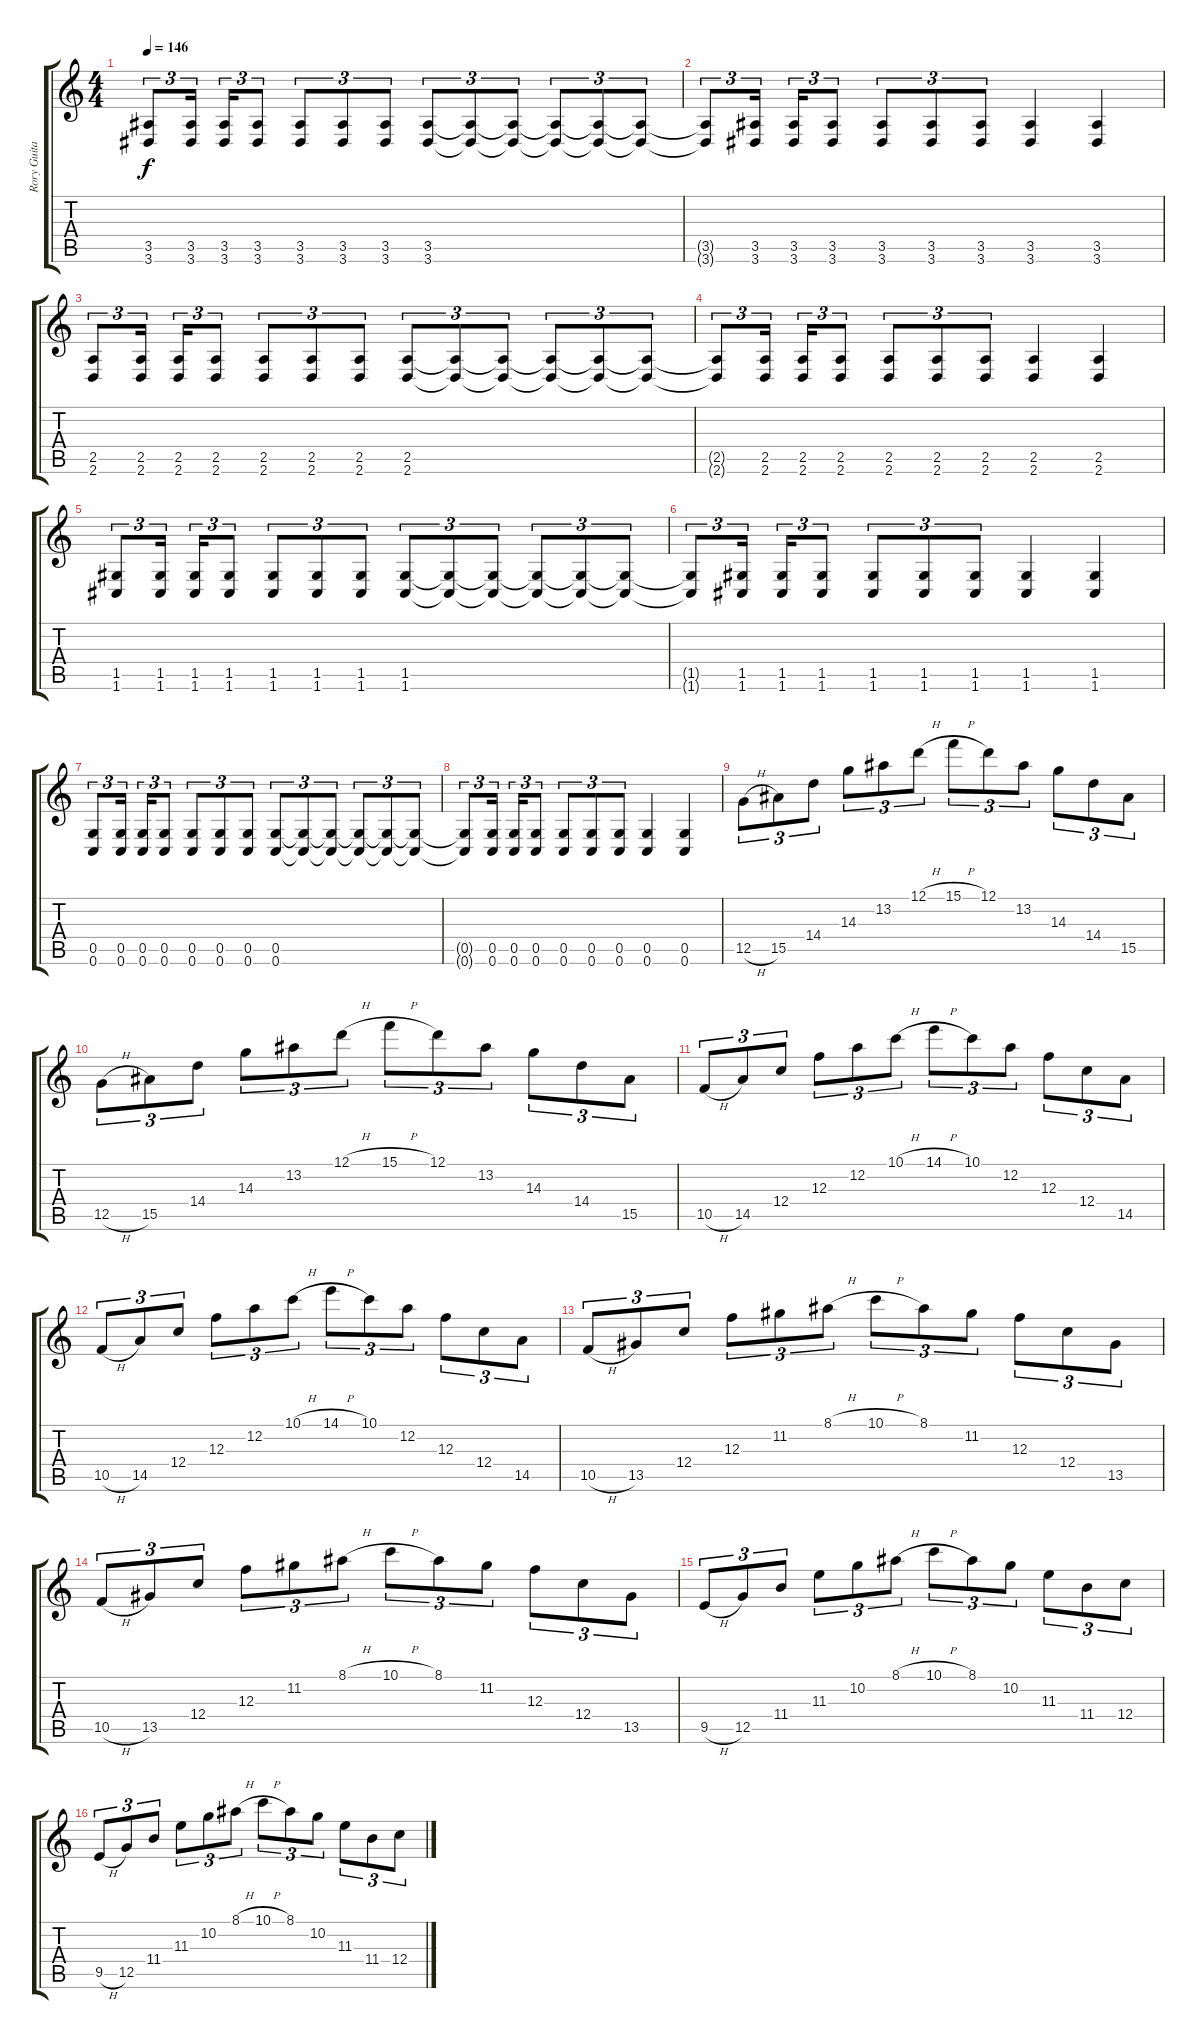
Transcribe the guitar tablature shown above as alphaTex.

\track ("Rory Guitar" "Rory Guita") {instrument overdrivenguitar}
\staff {score tabs}
\tuning (D4 A3 F3 C3 G2 C2) {hide}
\ts (4 4)
\tempo 146
\clef g2
\ks c
(3.5 3.6).8{tu (3 2) dy f} (3.5 3.6).16{tu (3 2) beam splitsecondary} (3.5 3.6).16{tu (3 2)} (3.5 3.6).8{tu (3 2)} (3.5 3.6).8{tu (3 2)} (3.5 3.6).8{tu (3 2)} (3.5 3.6).8{tu (3 2)} (3.5 3.6).8{tu (3 2)} (3.5{t} 3.6{t}).8{tu (3 2)} (3.5{t} 3.6{t}).8{tu (3 2)} (3.5{t} 3.6{t}).8{tu (3 2)} (3.5{t} 3.6{t}).8{tu (3 2)} (3.5{t} 3.6{t}).8{tu (3 2)} |
(3.5{t} 3.6{t}).8{tu (3 2)} (3.5 3.6).16{tu (3 2) beam splitsecondary} (3.5 3.6).16{tu (3 2)} (3.5 3.6).8{tu (3 2)} (3.5 3.6).8{tu (3 2)} (3.5 3.6).8{tu (3 2)} (3.5 3.6).8{tu (3 2)} (3.5 3.6).4 (3.5 3.6).4 |
(2.5 2.6).8{tu (3 2)} (2.5 2.6).16{tu (3 2) beam splitsecondary} (2.5 2.6).16{tu (3 2)} (2.5 2.6).8{tu (3 2)} (2.5 2.6).8{tu (3 2)} (2.5 2.6).8{tu (3 2)} (2.5 2.6).8{tu (3 2)} (2.5 2.6).8{tu (3 2)} (2.5{t} 2.6{t}).8{tu (3 2)} (2.5{t} 2.6{t}).8{tu (3 2)} (2.5{t} 2.6{t}).8{tu (3 2)} (2.5{t} 2.6{t}).8{tu (3 2)} (2.5{t} 2.6{t}).8{tu (3 2)} |
(2.5{t} 2.6{t}).8{tu (3 2)} (2.5 2.6).16{tu (3 2) beam splitsecondary} (2.5 2.6).16{tu (3 2)} (2.5 2.6).8{tu (3 2)} (2.5 2.6).8{tu (3 2)} (2.5 2.6).8{tu (3 2)} (2.5 2.6).8{tu (3 2)} (2.5 2.6).4 (2.5 2.6).4 |
(1.5 1.6).8{tu (3 2)} (1.5 1.6).16{tu (3 2) beam splitsecondary} (1.5 1.6).16{tu (3 2)} (1.5 1.6).8{tu (3 2)} (1.5 1.6).8{tu (3 2)} (1.5 1.6).8{tu (3 2)} (1.5 1.6).8{tu (3 2)} (1.5 1.6).8{tu (3 2)} (1.5{t} 1.6{t}).8{tu (3 2)} (1.5{t} 1.6{t}).8{tu (3 2)} (1.5{t} 1.6{t}).8{tu (3 2)} (1.5{t} 1.6{t}).8{tu (3 2)} (1.5{t} 1.6{t}).8{tu (3 2)} |
(1.5{t} 1.6{t}).8{tu (3 2)} (1.5 1.6).16{tu (3 2) beam splitsecondary} (1.5 1.6).16{tu (3 2)} (1.5 1.6).8{tu (3 2)} (1.5 1.6).8{tu (3 2)} (1.5 1.6).8{tu (3 2)} (1.5 1.6).8{tu (3 2)} (1.5 1.6).4 (1.5 1.6).4 |
(0.5 0.6).8{tu (3 2)} (0.5 0.6).16{tu (3 2) beam splitsecondary} (0.5 0.6).16{tu (3 2)} (0.5 0.6).8{tu (3 2)} (0.5 0.6).8{tu (3 2)} (0.5 0.6).8{tu (3 2)} (0.5 0.6).8{tu (3 2)} (0.5 0.6).8{tu (3 2)} (0.5{t} 0.6{t}).8{tu (3 2)} (0.5{t} 0.6{t}).8{tu (3 2)} (0.5{t} 0.6{t}).8{tu (3 2)} (0.5{t} 0.6{t}).8{tu (3 2)} (0.5{t} 0.6{t}).8{tu (3 2)} |
(0.5{t} 0.6{t}).8{tu (3 2)} (0.5 0.6).16{tu (3 2) beam splitsecondary} (0.5 0.6).16{tu (3 2)} (0.5 0.6).8{tu (3 2)} (0.5 0.6).8{tu (3 2)} (0.5 0.6).8{tu (3 2)} (0.5 0.6).8{tu (3 2)} (0.5 0.6).4 (0.5 0.6).4 |
12.5{h}.8{tu (3 2)} 15.5.8{tu (3 2)} 14.4.8{tu (3 2)} 14.3.8{tu (3 2)} 13.2.8{tu (3 2)} 12.1{h}.8{tu (3 2)} 15.1{h}.8{tu (3 2)} 12.1.8{tu (3 2)} 13.2.8{tu (3 2)} 14.3.8{tu (3 2)} 14.4.8{tu (3 2)} 15.5.8{tu (3 2)} |
12.5{h}.8{tu (3 2)} 15.5.8{tu (3 2)} 14.4.8{tu (3 2)} 14.3.8{tu (3 2)} 13.2.8{tu (3 2)} 12.1{h}.8{tu (3 2)} 15.1{h}.8{tu (3 2)} 12.1.8{tu (3 2)} 13.2.8{tu (3 2)} 14.3.8{tu (3 2)} 14.4.8{tu (3 2)} 15.5.8{tu (3 2)} |
10.5{h}.8{tu (3 2)} 14.5.8{tu (3 2)} 12.4.8{tu (3 2)} 12.3.8{tu (3 2)} 12.2.8{tu (3 2)} 10.1{h}.8{tu (3 2)} 14.1{h}.8{tu (3 2)} 10.1.8{tu (3 2)} 12.2.8{tu (3 2)} 12.3.8{tu (3 2)} 12.4.8{tu (3 2)} 14.5.8{tu (3 2)} |
10.5{h}.8{tu (3 2)} 14.5.8{tu (3 2)} 12.4.8{tu (3 2)} 12.3.8{tu (3 2)} 12.2.8{tu (3 2)} 10.1{h}.8{tu (3 2)} 14.1{h}.8{tu (3 2)} 10.1.8{tu (3 2)} 12.2.8{tu (3 2)} 12.3.8{tu (3 2)} 12.4.8{tu (3 2)} 14.5.8{tu (3 2)} |
10.5{h}.8{tu (3 2)} 13.5.8{tu (3 2)} 12.4.8{tu (3 2)} 12.3.8{tu (3 2)} 11.2.8{tu (3 2)} 8.1{h}.8{tu (3 2)} 10.1{h}.8{tu (3 2)} 8.1.8{tu (3 2)} 11.2.8{tu (3 2)} 12.3.8{tu (3 2)} 12.4.8{tu (3 2)} 13.5.8{tu (3 2)} |
10.5{h}.8{tu (3 2)} 13.5.8{tu (3 2)} 12.4.8{tu (3 2)} 12.3.8{tu (3 2)} 11.2.8{tu (3 2)} 8.1{h}.8{tu (3 2)} 10.1{h}.8{tu (3 2)} 8.1.8{tu (3 2)} 11.2.8{tu (3 2)} 12.3.8{tu (3 2)} 12.4.8{tu (3 2)} 13.5.8{tu (3 2)} |
9.5{h}.8{tu (3 2)} 12.5.8{tu (3 2)} 11.4.8{tu (3 2)} 11.3.8{tu (3 2)} 10.2.8{tu (3 2)} 8.1{h}.8{tu (3 2)} 10.1{h}.8{tu (3 2)} 8.1.8{tu (3 2)} 10.2.8{tu (3 2)} 11.3.8{tu (3 2)} 11.4.8{tu (3 2)} 12.4.8{tu (3 2)} |
9.5{h}.8{tu (3 2)} 12.5.8{tu (3 2)} 11.4.8{tu (3 2)} 11.3.8{tu (3 2)} 10.2.8{tu (3 2)} 8.1{h}.8{tu (3 2)} 10.1{h}.8{tu (3 2)} 8.1.8{tu (3 2)} 10.2.8{tu (3 2)} 11.3.8{tu (3 2)} 11.4.8{tu (3 2)} 12.4.8{tu (3 2)}
